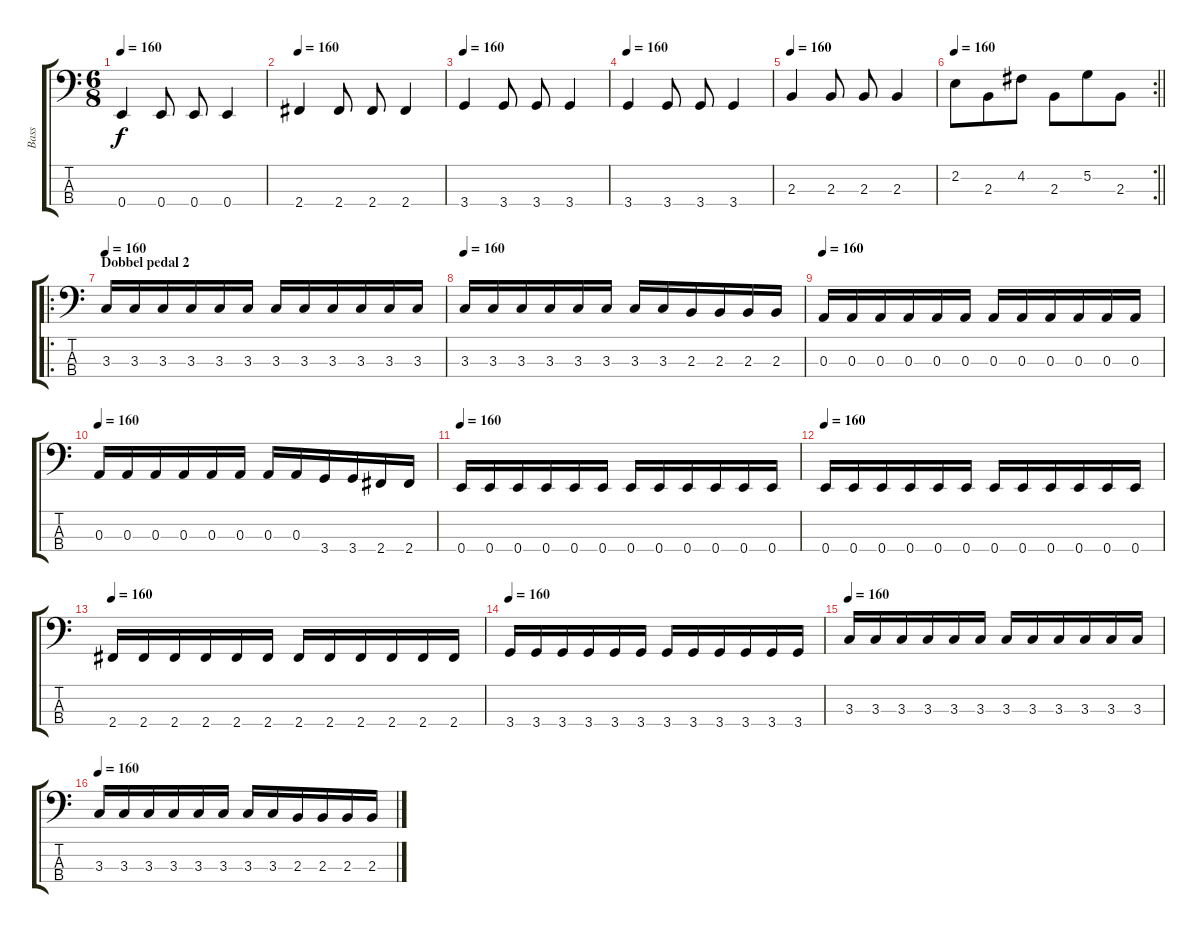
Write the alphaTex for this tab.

\track ("Bass" "Bass") {instrument acousticguitarnylon}
\staff {score tabs}
\tuning (G2 D2 A1 E1) {hide}
\ts (6 8)
\tempo 160
\clef f4
\ks c
0.4.4{dy f} 0.4.8 0.4.8 0.4.4 |
\tempo 160
2.4.4 2.4.8 2.4.8 2.4.4 |
\tempo 160
3.4.4 3.4.8 3.4.8 3.4.4 |
\tempo 160
3.4.4 3.4.8 3.4.8 3.4.4 |
\tempo 160
2.3.4 2.3.8 2.3.8 2.3.4 |
\rc 2
\tempo 160
\barLineRight lightlight
2.2.8 2.3.8 4.2.8 2.3.8 5.2.8 2.3.8 |
\ro
\section ("" "Dobbel pedal 2")
\tempo 160
3.3.16 3.3.16 3.3.16 3.3.16 3.3.16 3.3.16 3.3.16 3.3.16 3.3.16 3.3.16 3.3.16 3.3.16 |
\tempo 160
3.3.16 3.3.16 3.3.16 3.3.16 3.3.16 3.3.16 3.3.16 3.3.16 2.3.16 2.3.16 2.3.16 2.3.16 |
\tempo 160
0.3.16 0.3.16 0.3.16 0.3.16 0.3.16 0.3.16 0.3.16 0.3.16 0.3.16 0.3.16 0.3.16 0.3.16 |
\tempo 160
0.3.16 0.3.16 0.3.16 0.3.16 0.3.16 0.3.16 0.3.16 0.3.16 3.4.16 3.4.16 2.4.16 2.4.16 |
\tempo 160
0.4.16 0.4.16 0.4.16 0.4.16 0.4.16 0.4.16 0.4.16 0.4.16 0.4.16 0.4.16 0.4.16 0.4.16 |
\tempo 160
0.4.16 0.4.16 0.4.16 0.4.16 0.4.16 0.4.16 0.4.16 0.4.16 0.4.16 0.4.16 0.4.16 0.4.16 |
\tempo 160
2.4.16 2.4.16 2.4.16 2.4.16 2.4.16 2.4.16 2.4.16 2.4.16 2.4.16 2.4.16 2.4.16 2.4.16 |
\tempo 160
3.4.16 3.4.16 3.4.16 3.4.16 3.4.16 3.4.16 3.4.16 3.4.16 3.4.16 3.4.16 3.4.16 3.4.16 |
\tempo 160
3.3.16 3.3.16 3.3.16 3.3.16 3.3.16 3.3.16 3.3.16 3.3.16 3.3.16 3.3.16 3.3.16 3.3.16 |
\tempo 160
3.3.16 3.3.16 3.3.16 3.3.16 3.3.16 3.3.16 3.3.16 3.3.16 2.3.16 2.3.16 2.3.16 2.3.16
